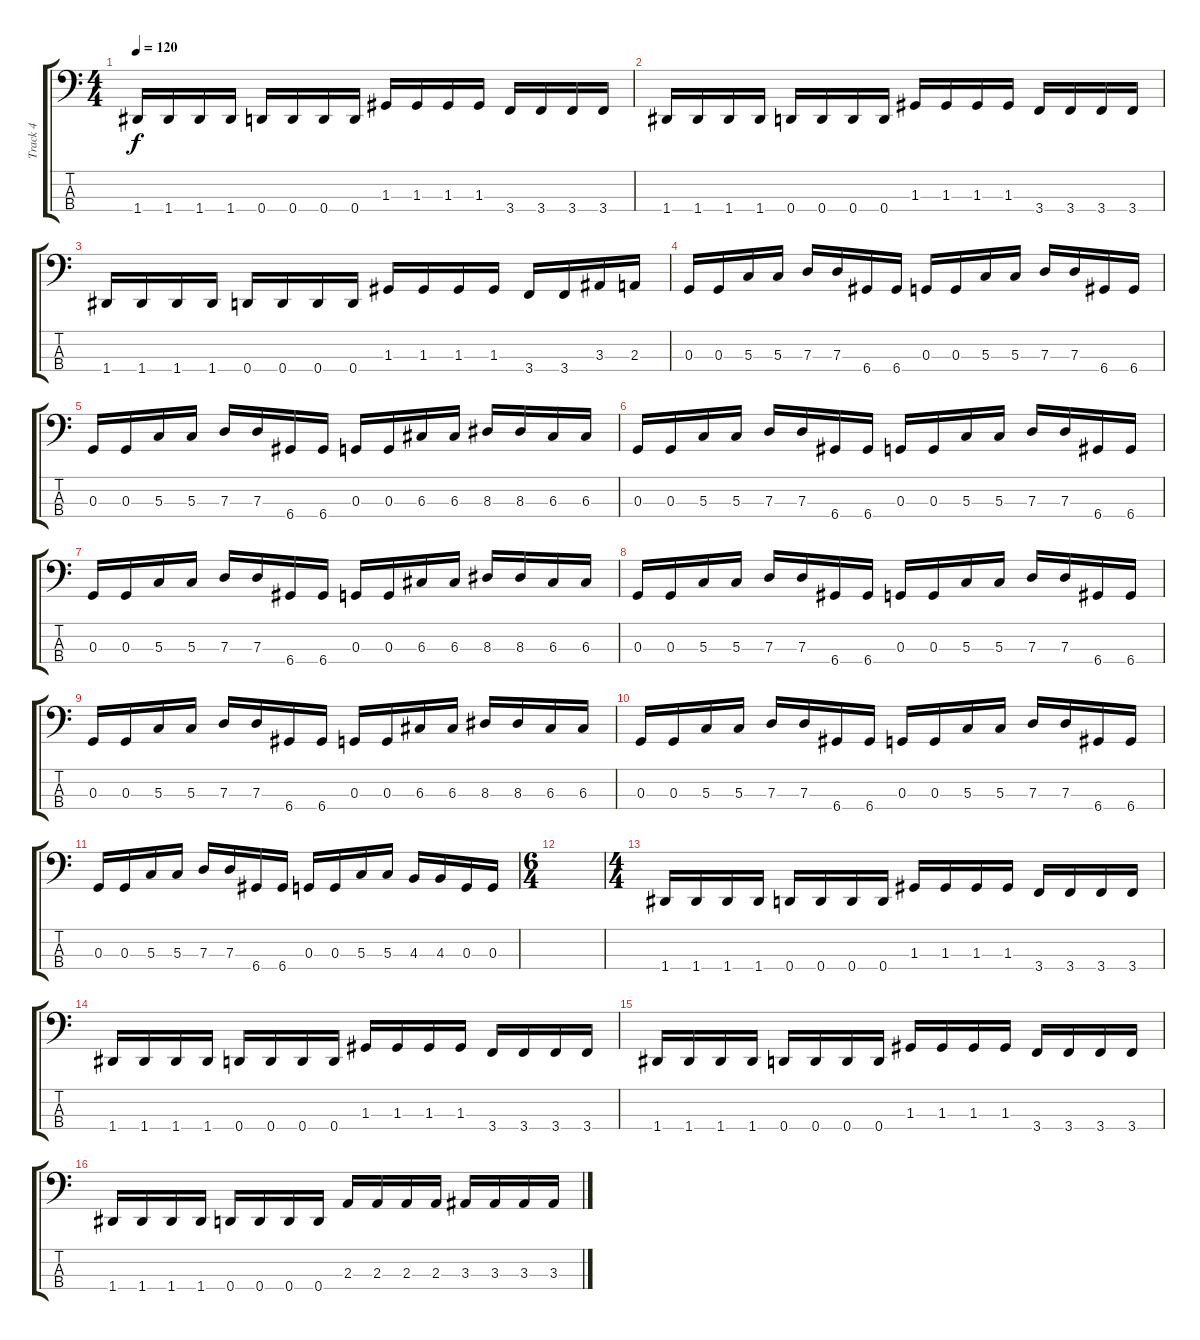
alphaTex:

\track ("Track 4" "Track 4") {instrument electricbassfinger}
\staff {score tabs}
\tuning (F2 C2 G1 D1) {hide}
\ts (4 4)
\tempo 120
\clef f4
\ks c
1.4.16{dy f} 1.4.16 1.4.16 1.4.16 0.4.16 0.4.16 0.4.16 0.4.16 1.3.16 1.3.16 1.3.16 1.3.16 3.4.16 3.4.16 3.4.16 3.4.16 |
1.4.16 1.4.16 1.4.16 1.4.16 0.4.16 0.4.16 0.4.16 0.4.16 1.3.16 1.3.16 1.3.16 1.3.16 3.4.16 3.4.16 3.4.16 3.4.16 |
1.4.16 1.4.16 1.4.16 1.4.16 0.4.16 0.4.16 0.4.16 0.4.16 1.3.16 1.3.16 1.3.16 1.3.16 3.4.16 3.4.16 3.3.16 2.3.16 |
0.3.16 0.3.16 5.3.16 5.3.16 7.3.16 7.3.16 6.4.16 6.4.16 0.3.16 0.3.16 5.3.16 5.3.16 7.3.16 7.3.16 6.4.16 6.4.16 |
0.3.16 0.3.16 5.3.16 5.3.16 7.3.16 7.3.16 6.4.16 6.4.16 0.3.16 0.3.16 6.3.16 6.3.16 8.3.16 8.3.16 6.3.16 6.3.16 |
0.3.16 0.3.16 5.3.16 5.3.16 7.3.16 7.3.16 6.4.16 6.4.16 0.3.16 0.3.16 5.3.16 5.3.16 7.3.16 7.3.16 6.4.16 6.4.16 |
0.3.16 0.3.16 5.3.16 5.3.16 7.3.16 7.3.16 6.4.16 6.4.16 0.3.16 0.3.16 6.3.16 6.3.16 8.3.16 8.3.16 6.3.16 6.3.16 |
0.3.16 0.3.16 5.3.16 5.3.16 7.3.16 7.3.16 6.4.16 6.4.16 0.3.16 0.3.16 5.3.16 5.3.16 7.3.16 7.3.16 6.4.16 6.4.16 |
0.3.16 0.3.16 5.3.16 5.3.16 7.3.16 7.3.16 6.4.16 6.4.16 0.3.16 0.3.16 6.3.16 6.3.16 8.3.16 8.3.16 6.3.16 6.3.16 |
0.3.16 0.3.16 5.3.16 5.3.16 7.3.16 7.3.16 6.4.16 6.4.16 0.3.16 0.3.16 5.3.16 5.3.16 7.3.16 7.3.16 6.4.16 6.4.16 |
0.3.16 0.3.16 5.3.16 5.3.16 7.3.16 7.3.16 6.4.16 6.4.16 0.3.16 0.3.16 5.3.16 5.3.16 4.3.16 4.3.16 0.3.16 0.3.16 |
\ts (6 4)
|
\ts (4 4)
1.4.16 1.4.16 1.4.16 1.4.16 0.4.16 0.4.16 0.4.16 0.4.16 1.3.16 1.3.16 1.3.16 1.3.16 3.4.16 3.4.16 3.4.16 3.4.16 |
1.4.16 1.4.16 1.4.16 1.4.16 0.4.16 0.4.16 0.4.16 0.4.16 1.3.16 1.3.16 1.3.16 1.3.16 3.4.16 3.4.16 3.4.16 3.4.16 |
1.4.16 1.4.16 1.4.16 1.4.16 0.4.16 0.4.16 0.4.16 0.4.16 1.3.16 1.3.16 1.3.16 1.3.16 3.4.16 3.4.16 3.4.16 3.4.16 |
1.4.16 1.4.16 1.4.16 1.4.16 0.4.16 0.4.16 0.4.16 0.4.16 2.3.16 2.3.16 2.3.16 2.3.16 3.3.16 3.3.16 3.3.16 3.3.16
